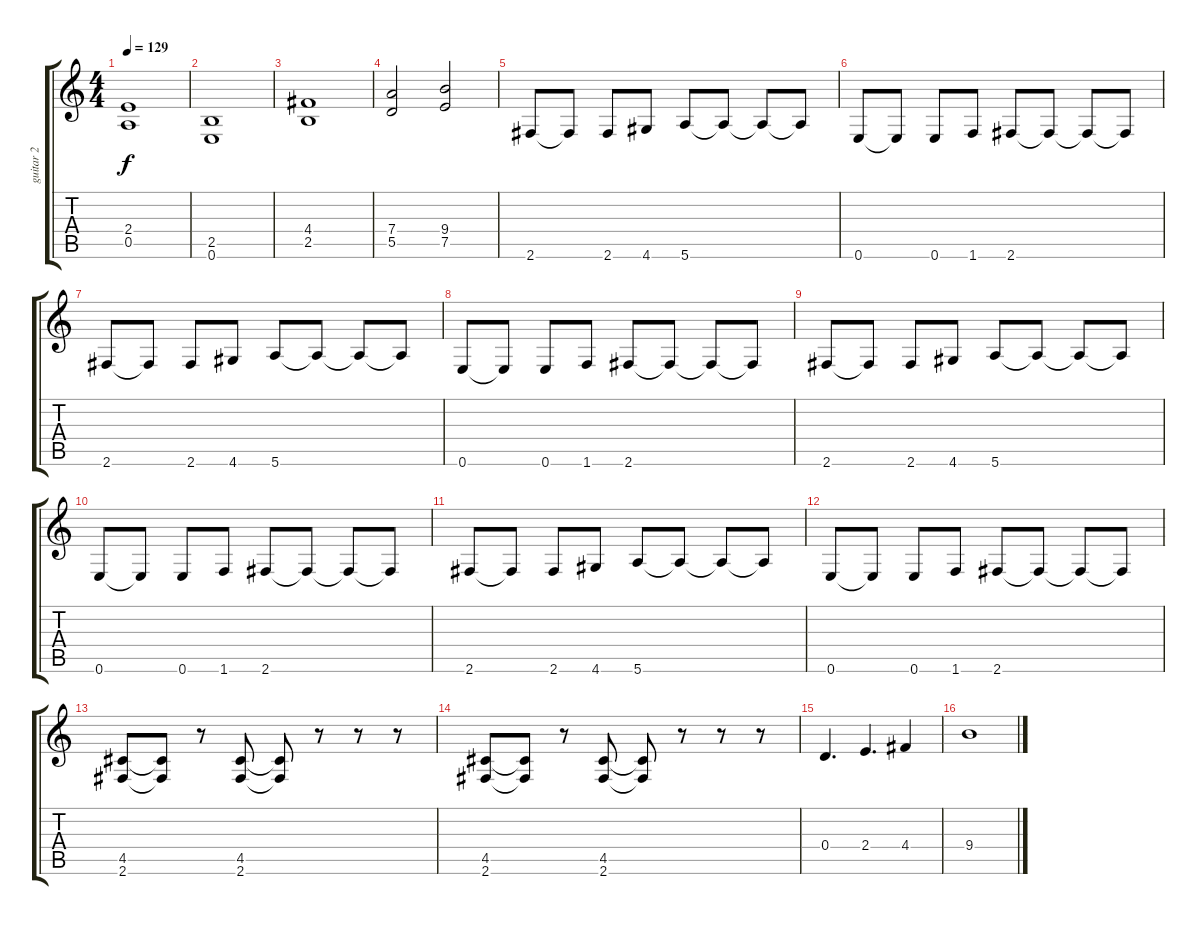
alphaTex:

\track ("guitar 2" "guitar 2") {instrument distortionguitar}
\staff {score tabs}
\tuning (E4 B3 G3 D3 A2 E2) {hide}
\ts (4 4)
\tempo 129
\clef g2
\ks c
(2.4 0.5).1{dy f} |
(2.5 0.6).1 |
(4.4 2.5).1 |
(7.4 5.5).2 (9.4 7.5).2 |
2.6.8{instrument overdrivenguitar} 2.6{t}.8 2.6.8 4.6.8 5.6.8 5.6{t}.8 5.6{t}.8 5.6{t}.8 |
0.6.8 0.6{t}.8 0.6.8 1.6.8 2.6.8 2.6{t}.8 2.6{t}.8 2.6{t}.8 |
2.6.8 2.6{t}.8 2.6.8 4.6.8 5.6.8 5.6{t}.8 5.6{t}.8 5.6{t}.8 |
0.6.8 0.6{t}.8 0.6.8 1.6.8 2.6.8 2.6{t}.8 2.6{t}.8 2.6{t}.8 |
2.6.8 2.6{t}.8 2.6.8 4.6.8 5.6.8 5.6{t}.8 5.6{t}.8 5.6{t}.8 |
0.6.8 0.6{t}.8 0.6.8 1.6.8 2.6.8 2.6{t}.8 2.6{t}.8 2.6{t}.8 |
2.6.8 2.6{t}.8 2.6.8 4.6.8 5.6.8 5.6{t}.8 5.6{t}.8 5.6{t}.8 |
0.6.8 0.6{t}.8 0.6.8 1.6.8 2.6.8 2.6{t}.8 2.6{t}.8 2.6{t}.8 |
(4.5 2.6).8{instrument overdrivenguitar} (4.5{t} 2.6{t}).8 r.8 (4.5 2.6).8 (4.5{t} 2.6{t}).8 r.8 r.8 r.8 |
(4.5 2.6).8 (4.5{t} 2.6{t}).8 r.8 (4.5 2.6).8 (4.5{t} 2.6{t}).8 r.8 r.8 r.8 |
0.4.4{d} 2.4.4{d} 4.4.4 |
9.4.1
